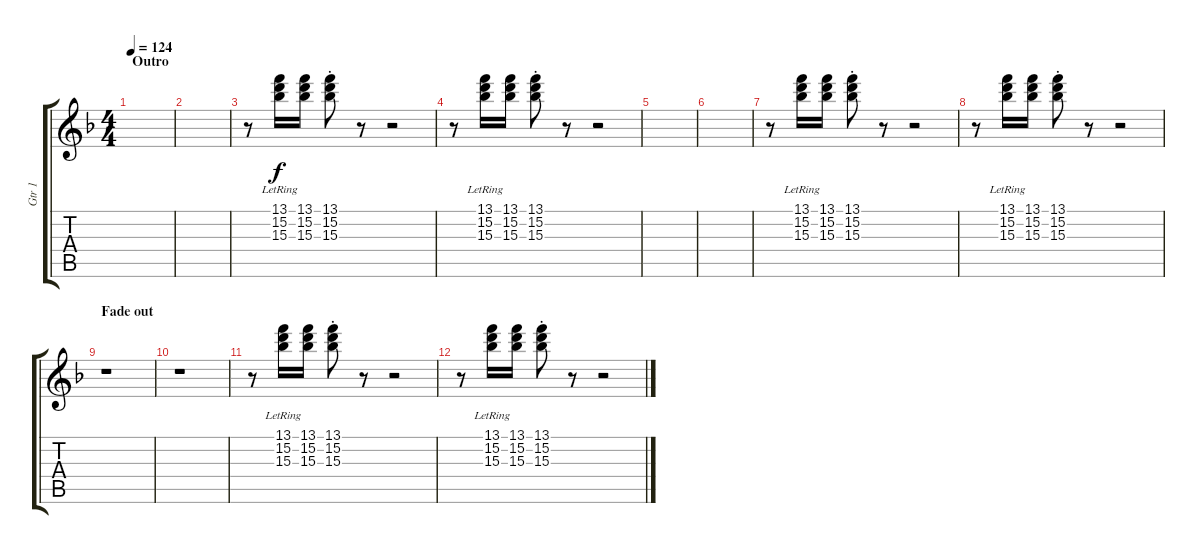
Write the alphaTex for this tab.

\track ("Gtr 1" "Gtr 1") {instrument electricguitarjazz}
\staff {score tabs}
\tuning (E4 B3 G3 D3 A2 E2) {hide}
\ts (4 4)
\section ("" "Outro")
\tempo 124
\clef g2
\ks f
|
|
r.8 (13.1{lr} 15.2{lr} 15.3{lr}).16 (13.1{lr} 15.2{lr} 15.3{lr}).16 (13.1{st} 15.2{st} 15.3{st}).8 r.8 r.2 |
r.8 (13.1{lr} 15.2{lr} 15.3{lr}).16 (13.1{lr} 15.2{lr} 15.3{lr}).16 (13.1{st} 15.2{st} 15.3{st}).8 r.8 r.2 |
|
|
r.8 (13.1{lr} 15.2{lr} 15.3{lr}).16 (13.1{lr} 15.2{lr} 15.3{lr}).16 (13.1{st} 15.2{st} 15.3{st}).8 r.8 r.2 |
r.8 (13.1{lr} 15.2{lr} 15.3{lr}).16 (13.1{lr} 15.2{lr} 15.3{lr}).16 (13.1{st} 15.2{st} 15.3{st}).8 r.8 r.2 |
\section ("" "Fade out")
r.1 |
r.1 |
r.8 (13.1{lr} 15.2{lr} 15.3{lr}).16 (13.1{lr} 15.2{lr} 15.3{lr}).16 (13.1{st} 15.2{st} 15.3{st}).8 r.8 r.2 |
r.8 (13.1{lr} 15.2{lr} 15.3{lr}).16 (13.1{lr} 15.2{lr} 15.3{lr}).16 (13.1{st} 15.2{st} 15.3{st}).8 r.8 r.2
